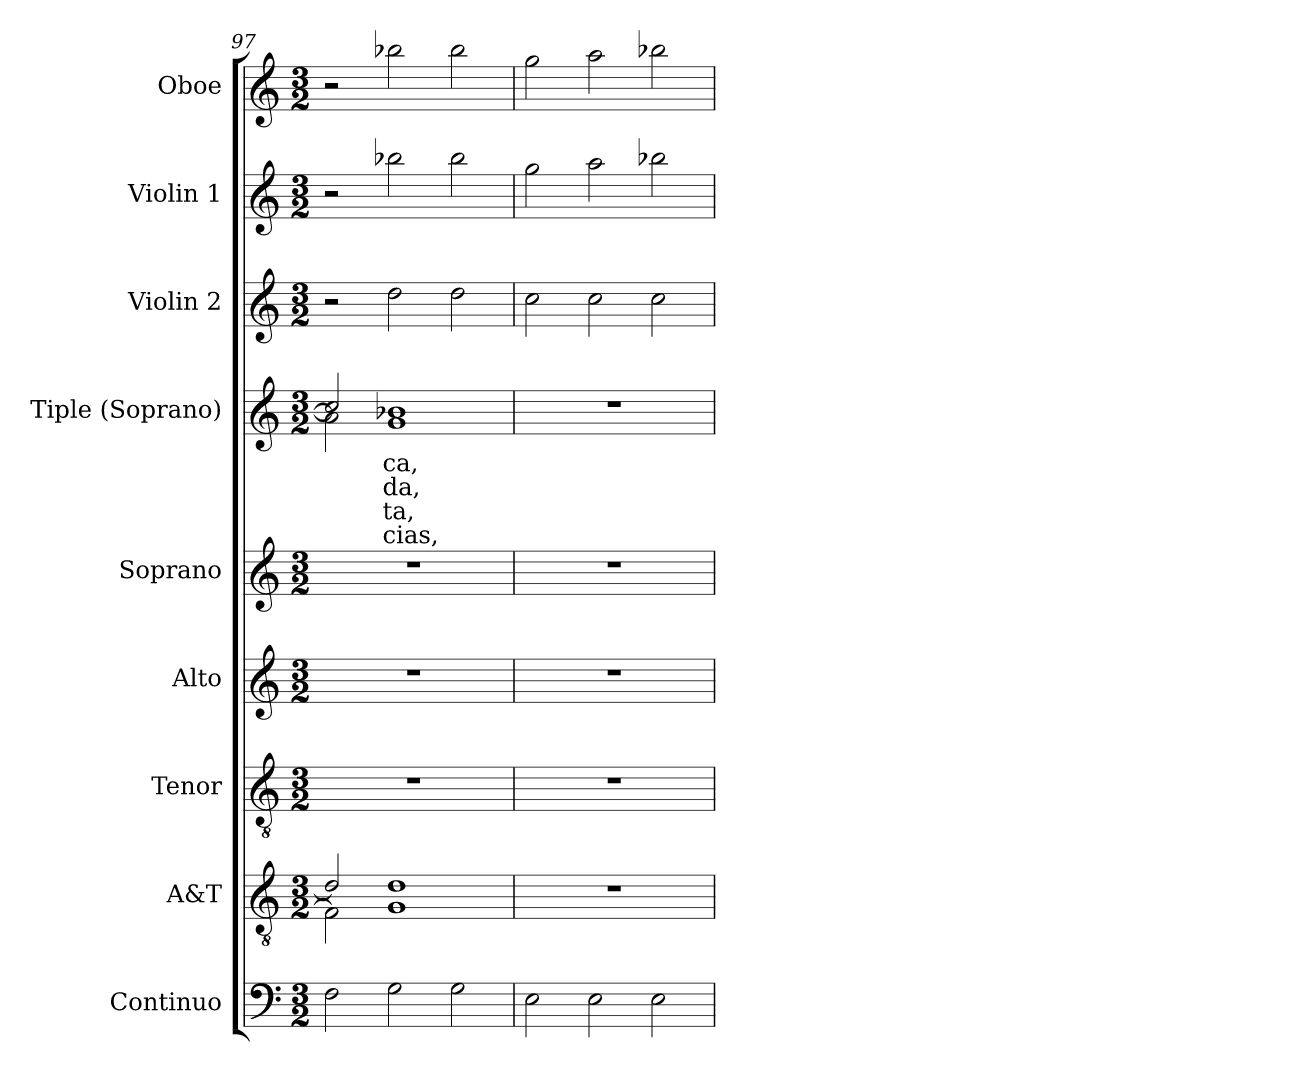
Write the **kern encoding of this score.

**kern	**kern	**kern	**kern	**kern	**kern	**text	**text	**text	**text	**kern	**kern	**kern
*part9	*part8	*part7	*part6	*part5	*part4	*part4	*part4	*part4	*part4	*part3	*part2	*part1
*staff9	*staff8	*staff7	*staff6	*staff5	*staff4	*staff4	*staff4	*staff4	*staff4	*staff3	*staff2	*staff1
*I"Continuo	*I"A&T	*I"Tenor	*I"Alto	*I"Soprano	*I"Tiple (Soprano)	*	*	*	*	*I"Violin 2	*I"Violin 1	*I"Oboe
*I'Cont.	*I'A. & T.	*I'T.	*I'A.	*I'S.	*I'S.	*	*	*	*	*I'Vln. 2	*I'Vln. 1	*I'Ob.
*clefF4	*clefGv2	*clefGv2	*clefG2	*clefG2	*clefG2	*	*	*	*	*clefG2	*clefG2	*clefG2
*	*ITrd7c12	*ITrd7c12	*	*	*	*	*	*	*	*	*	*
*k[]	*k[]	*k[]	*k[]	*k[]	*k[]	*	*	*	*	*k[]	*k[]	*k[]
*C:	*C:	*C:	*C:	*C:	*C:	*	*	*	*	*C:	*C:	*C:
*M3/2	*M3/2	*M3/2	*M3/2	*M3/2	*M3/2	*	*	*	*	*M3/2	*M3/2	*M3/2
=97	=97	=97	=97	=97	=97	=97	=97	=97	=97	=97	=97	=97
*	*^	*	*	*	*	*	*	*	*	*	*	*
!	!	!	!LO:N:vis=1	!LO:N:vis=1	!LO:N:vis=1	!	!	!	!	!	!	!	!
*	*	*	*	*	*	*^	*	*	*	*	*	*	*
2Fi\	2Di/]	2FF#i\]	1.r	1.r	1.r	2cci/]	2ai\]	.	.	.	.	2r	2r	2r
!	!	!	!	!	!	!	!	!LO:LY:b:color=#000000	!LO:LY:b:color=#000000	!LO:LY:b:color=#000000	!LO:LY:b:color=#000000	!	!	!
2Gi\	1Di	1GGi	.	.	.	1b-Xi	1gi	-ca,	-da,	-ta,	-cias,	2ddi\	2bb-Xi\	2bb-Xi\
2Gi\	.	.	.	.	.	.	.	.	.	.	.	2ddi\	2bb-i\	2bb-i\
*	*v	*v	*	*	*	*v	*v	*	*	*	*	*	*	*
=98	=98	=98	=98	=98	=98	=98	=98	=98	=98	=98	=98	=98
!	!LO:N:vis=1	!LO:N:vis=1	!LO:N:vis=1	!LO:N:vis=1	!LO:N:vis=1	!	!	!	!	!	!	!
2Ei\	1.r	1.r	1.r	1.r	1.r	.	.	.	.	2cci\	2ggi\	2ggi\
2Ei\	.	.	.	.	.	.	.	.	.	2cci\	2aai\	2aai\
2Ei\	.	.	.	.	.	.	.	.	.	2cci\	2bb-Xi\	2bb-Xi\
=	=	=	=	=	=	=	=	=	=	=	=	=
*-	*-	*-	*-	*-	*-	*-	*-	*-	*-	*-	*-	*-
